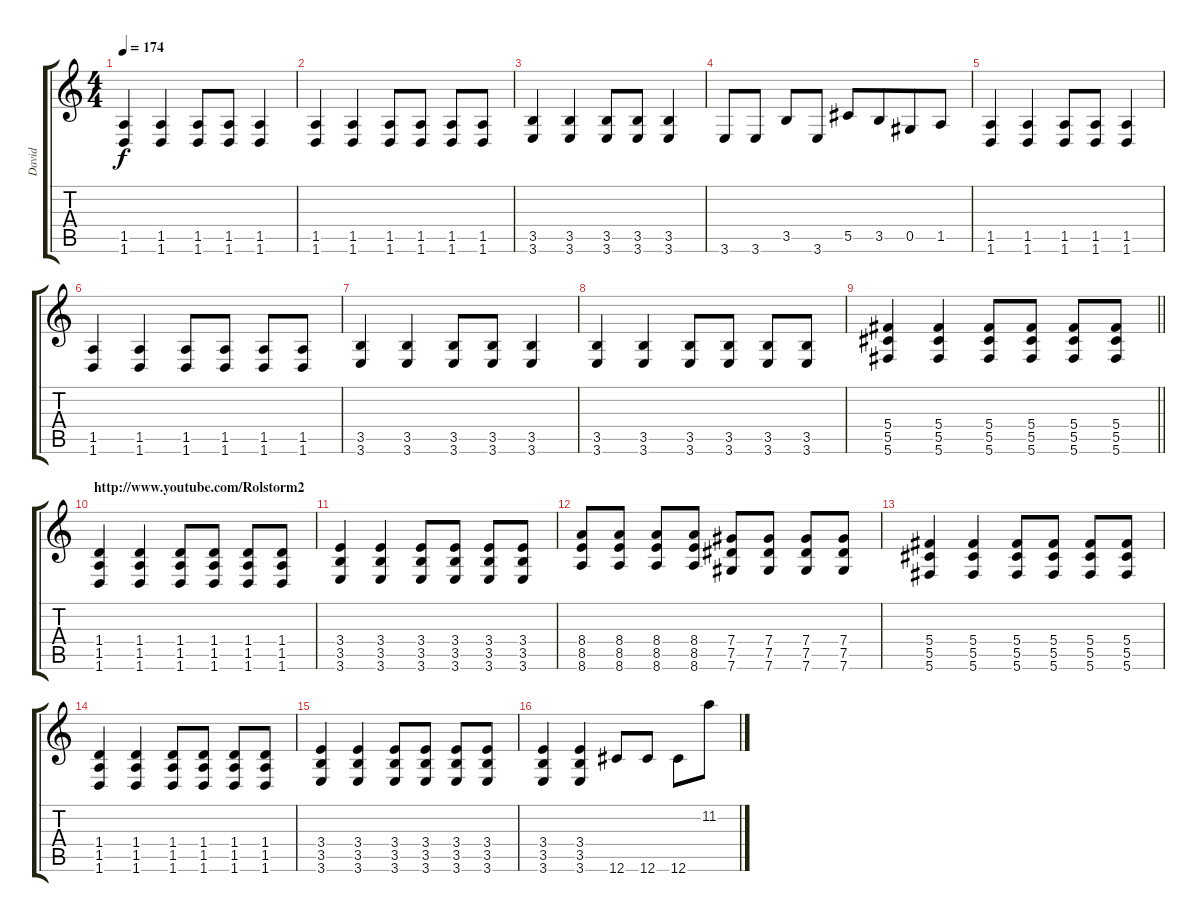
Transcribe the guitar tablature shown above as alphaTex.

\track ("David" "David") {solo instrument distortionguitar}
\staff {score tabs}
\tuning (Eb4 Bb3 Gb3 Db3 Ab2 Db2) {hide}
\ts (4 4)
\tempo 174
\clef g2
\ks c
(1.5{t} 1.6{t}).4{dy f} (1.5 1.6).4{beam merge} (1.5 1.6).8 (1.5 1.6).8 (1.5 1.6).4 |
(1.5 1.6).4 (1.5 1.6).4{beam merge} (1.5 1.6).8{beam merge} (1.5 1.6).8 (1.5 1.6).8{beam merge} (1.5 1.6).8 |
(3.5 3.6).4 (3.5 3.6).4{beam merge} (3.5 3.6).8 (3.5 3.6).8 (3.5 3.6).4 |
3.6.8{beam merge} 3.6.8 3.5.8{beam merge} 3.6.8 5.5.8{beam merge} 3.5.8{beam merge} 0.5.8 1.5.8 |
(1.5 1.6).4 (1.5 1.6).4{beam merge} (1.5 1.6).8{beam merge} (1.5 1.6).8 (1.5 1.6).4 |
(1.5 1.6).4 (1.5 1.6).4{beam merge} (1.5 1.6).8{beam merge} (1.5 1.6).8 (1.5 1.6).8{beam merge} (1.5 1.6).8 |
(3.5 3.6).4 (3.5 3.6).4{beam merge} (3.5 3.6).8 (3.5 3.6).8 (3.5 3.6).4 |
(3.5 3.6).4 (3.5 3.6).4{beam merge} (3.5 3.6).8 (3.5 3.6).8 (3.5 3.6).8 (3.5 3.6).8 |
\barLineRight lightlight
(5.4 5.5 5.6).4{beam merge} (5.4 5.5 5.6).4 (5.4 5.5 5.6).8 (5.4 5.5 5.6).8 (5.4 5.5 5.6).8 (5.4 5.5 5.6).8 |
\section ("" "http://www.youtube.com/Rolstorm2")
(1.4 1.5 1.6).4 (1.4 1.5 1.6).4 (1.4 1.5 1.6).8{beam merge} (1.4 1.5 1.6).8 (1.4 1.5 1.6).8{beam merge} (1.4 1.5 1.6).8 |
(3.4 3.5 3.6).4 (3.4 3.5 3.6).4 (3.4 3.5 3.6).8{beam merge} (3.4 3.5 3.6).8 (3.4 3.5 3.6).8{beam merge} (3.4 3.5 3.6).8 |
(8.4 8.5 8.6).8 (8.4 8.5 8.6).8 (8.4 8.5 8.6).8 (8.4 8.5 8.6).8 (7.4 7.5 7.6).8 (7.4 7.5 7.6).8 (7.4 7.5 7.6).8{beam merge} (7.4 7.5 7.6).8 |
(5.4 5.5 5.6).4{beam merge} (5.4 5.5 5.6).4 (5.4 5.5 5.6).8 (5.4 5.5 5.6).8 (5.4 5.5 5.6).8 (5.4 5.5 5.6).8 |
(1.4 1.5 1.6).4 (1.4 1.5 1.6).4 (1.4 1.5 1.6).8{beam merge} (1.4 1.5 1.6).8 (1.4 1.5 1.6).8{beam merge} (1.4 1.5 1.6).8 |
(3.4 3.5 3.6).4 (3.4 3.5 3.6).4 (3.4 3.5 3.6).8{beam merge} (3.4 3.5 3.6).8 (3.4 3.5 3.6).8{beam merge} (3.4 3.5 3.6).8 |
(3.4 3.5 3.6).4 (3.4 3.5 3.6).4 12.6.8 12.6.8 12.6.8 11.2.8
